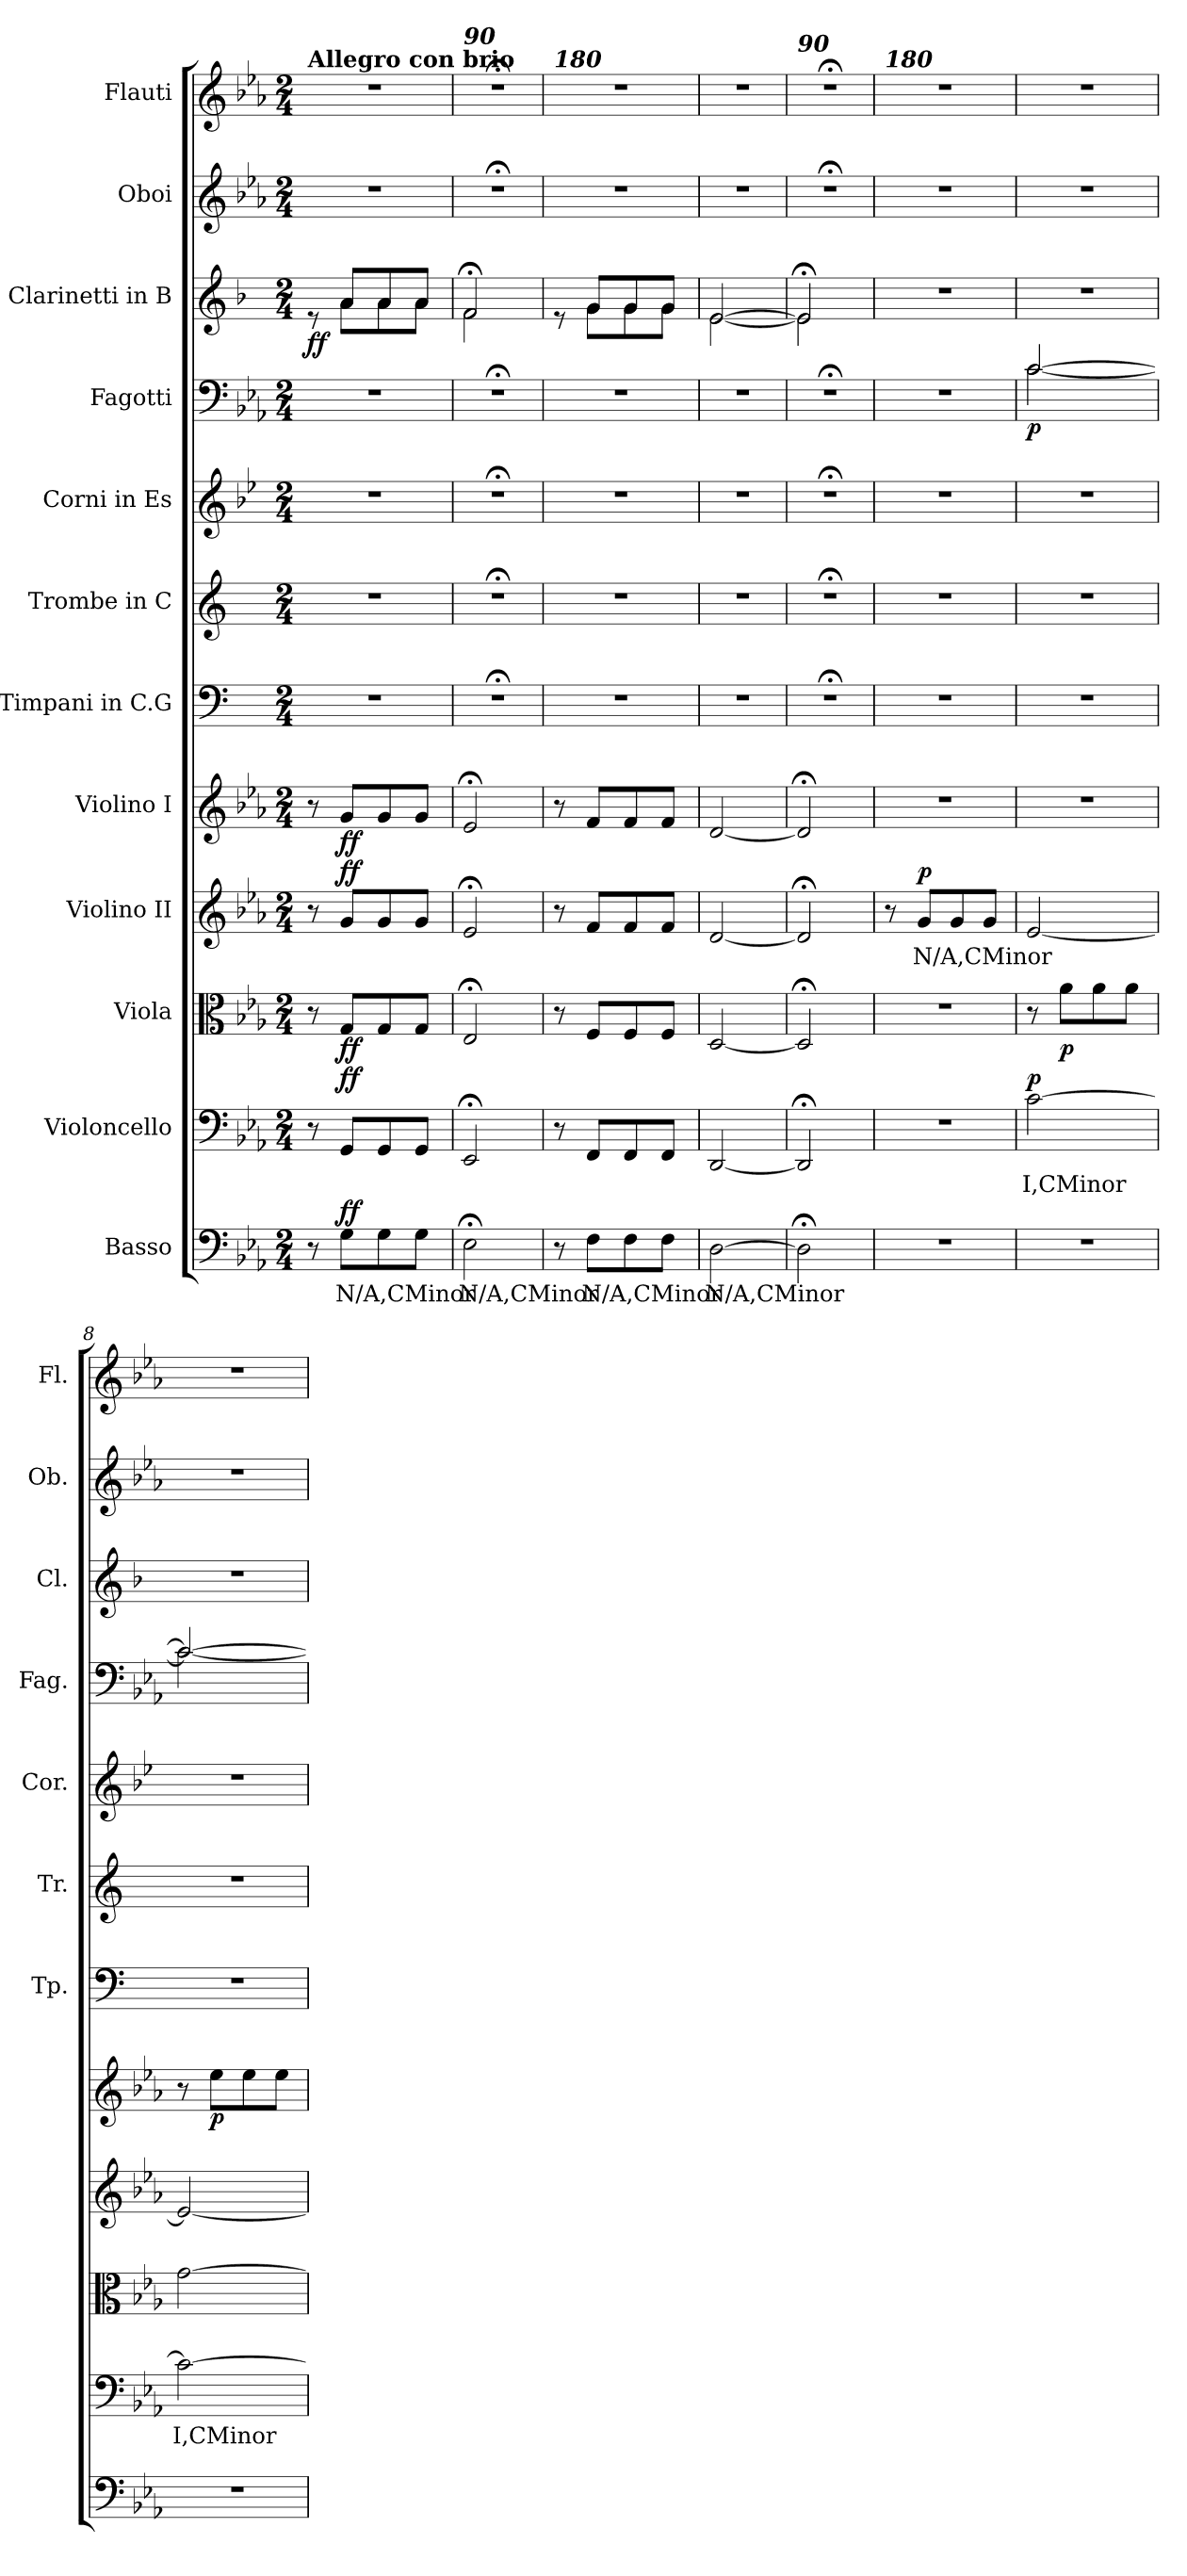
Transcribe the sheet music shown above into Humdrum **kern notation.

**kern	**text	**dynam	**kern	**text	**dynam	**kern	**dynam	**kern	**text	**dynam	**kern	**dynam	**kern	**kern	**kern	**kern	**dynam	**kern	**dynam	**kern	**kern
*part12	*part12	*part12	*part11	*part11	*part11	*part10	*part10	*part9	*part9	*part9	*part8	*part8	*part7	*part6	*part5	*part4	*part4	*part3	*part3	*part2	*part1
*staff12	*staff12	*staff12	*staff11	*staff11	*staff11	*staff10	*staff10	*staff9	*staff9	*staff9	*staff8	*staff8	*staff7	*staff6	*staff5	*staff4	*staff4	*staff3	*staff3	*staff2	*staff1
*I"Basso	*	*	*I"Violoncello	*	*	*I"Viola	*	*I"Violino II	*	*	*I"Violino I	*	*I"Timpani in C.G	*I"Trombe in C	*I"Corni in Es	*I"Fagotti	*	*I"Clarinetti in B	*	*I"Oboi	*I"Flauti
*	*	*	*	*	*	*	*	*	*	*	*	*	*I'Tp.	*I'Tr.	*I'Cor.	*I'Fag.	*	*I'Cl.	*	*I'Ob.	*I'Fl.
*clefF4	*	*	*clefF4	*	*	*clefC3	*	*clefG2	*	*	*clefG2	*	*clefF4	*clefG2	*clefG2	*clefF4	*	*clefG2	*	*clefG2	*clefG2
*ITrd7c12	*	*	*	*	*	*	*	*	*	*	*	*	*	*	*ITrd4c7	*	*	*ITrd1c2	*	*	*
*k[b-e-a-]	*	*	*k[b-e-a-]	*	*	*k[b-e-a-]	*	*k[b-e-a-]	*	*	*k[b-e-a-]	*	*k[]	*k[]	*k[b-e-a-]	*k[b-e-a-]	*	*k[b-e-a-]	*	*k[b-e-a-]	*k[b-e-a-]
*M2/4	*	*	*M2/4	*	*	*M2/4	*	*M2/4	*	*	*M2/4	*	*M2/4	*M2/4	*M2/4	*M2/4	*	*M2/4	*	*M2/4	*M2/4
=1	=1	=1	=1	=1	=1	=1	=1	=1	=1	=1	=1	=1	=1	=1	=1	=1	=1	=1	=1	=1	=1
*	*	*	*	*	*	*	*	*	*	*	*	*	*	*	*	*	*	*^	*	*	*
!	!	!	!	!	!	!	!	!	!	!	!	!	!	!	!	!	!	!	!	!	!	!LO:TX:a:B:t=Allegro con brio
!	!	!	!	!	!	!	!	!	!	!	!	!	!	!	!	!	!	!	!	!LO:DY:b	!	!
8r	.	.	8r	.	.	8r	.	8r	.	.	8r	.	2r	2r	2r	2r	.	8re	8ryy	ff	2r	2r
!	!	!LO:DY:b	!	!	!LO:DY:b	!	!LO:DY:b	!	!	!LO:DY:b	!	!LO:DY:b	!	!	!	!	!	!	!	!	!	!
8GG\L	N/A,CMinor	ff	8GG/L	.	ff	8G/L	ff	8g/L	.	ff	8g/L	ff	.	.	.	.	.	8g/L	8g\L	.	.	.
8GG\	.	.	8GG/	.	.	8G/	.	8g/	.	.	8g/	.	.	.	.	.	.	8g/	8g\	.	.	.
8GG\J	.	.	8GG/J	.	.	8G/J	.	8g/J	.	.	8g/J	.	.	.	.	.	.	8g/J	8g\J	.	.	.
=2	=2	=2	=2	=2	=2	=2	=2	=2	=2	=2	=2	=2	=2	=2	=2	=2	=2	=2	=2	=2	=2	=2
!	!	!	!	!	!	!	!	!	!	!	!	!	!	!	!	!	!	!	!	!	!	!LO:TX:a:Bi:t=90
2EE-;<\	N/A,CMinor	.	2EE-;</	.	.	2E-;</	.	2e-;</	.	.	2e-;</	.	2r;<	2r;<	2r;<	2r;<	.	2e-;</	2e-\	.	2r;<	2r;<
=3	=3	=3	=3	=3	=3	=3	=3	=3	=3	=3	=3	=3	=3	=3	=3	=3	=3	=3	=3	=3	=3	=3
!	!	!	!	!	!	!	!	!	!	!	!	!	!	!	!	!	!	!	!	!	!	!LO:TX:a:Bi:t=180
8r	.	.	8r	.	.	8r	.	8r	.	.	8r	.	2r	2r	2r	2r	.	8re	8ryy	.	2r	2r
8FF\L	N/A,CMinor	.	8FF/L	.	.	8F/L	.	8f/L	.	.	8f/L	.	.	.	.	.	.	8f/L	8f\L	.	.	.
8FF\	.	.	8FF/	.	.	8F/	.	8f/	.	.	8f/	.	.	.	.	.	.	8f/	8f\	.	.	.
8FF\J	.	.	8FF/J	.	.	8F/J	.	8f/J	.	.	8f/J	.	.	.	.	.	.	8f/J	8f\J	.	.	.
=4	=4	=4	=4	=4	=4	=4	=4	=4	=4	=4	=4	=4	=4	=4	=4	=4	=4	=4	=4	=4	=4	=4
[2DD\	N/A,CMinor	.	[2DD/	.	.	[2D/	.	[2d/	.	.	[2d/	.	2r	2r	2r	2r	.	[2d/	[2d\	.	2r	2r
=5	=5	=5	=5	=5	=5	=5	=5	=5	=5	=5	=5	=5	=5	=5	=5	=5	=5	=5	=5	=5	=5	=5
!	!	!	!	!	!	!	!	!	!	!	!	!	!	!	!	!	!	!	!	!	!	!LO:TX:a:Bi:t=90
2DD;<\]	.	.	2DD;</]	.	.	2D;</]	.	2d;</]	.	.	2d;</]	.	2r;<	2r;<	2r;<	2r;<	.	2d;</]	2d\]	.	2r;<	2r;<
=6	=6	=6	=6	=6	=6	=6	=6	=6	=6	=6	=6	=6	=6	=6	=6	=6	=6	=6	=6	=6	=6	=6
!	!	!	!	!	!	!	!	!	!	!	!	!	!	!	!	!	!	!	!	!	!	!LO:TX:a:Bi:t=180
*	*	*	*	*	*	*	*	*	*	*	*	*	*	*	*	*	*	*v	*v	*	*	*
2r	.	.	2r	.	.	2r	.	8r	.	.	2r	.	2r	2r	2r	2r	.	2r	.	2r	2r
!	!	!	!	!	!	!	!	!	!	!LO:DY:b	!	!	!	!	!	!	!	!	!	!	!
.	.	.	.	.	.	.	.	8g/L	N/A,CMinor	p	.	.	.	.	.	.	.	.	.	.	.
.	.	.	.	.	.	.	.	8g/	.	.	.	.	.	.	.	.	.	.	.	.	.
.	.	.	.	.	.	.	.	8g/J	.	.	.	.	.	.	.	.	.	.	.	.	.
=7	=7	=7	=7	=7	=7	=7	=7	=7	=7	=7	=7	=7	=7	=7	=7	=7	=7	=7	=7	=7	=7
*	*	*	*	*	*	*	*	*	*	*	*	*	*	*	*	*^	*	*	*	*	*
!	!	!	!	!	!LO:DY:b	!	!	!	!	!	!	!	!	!	!	!	!	!LO:DY:b	!	!	!	!
2r	.	.	[2c\	I,CMinor	p	8r	.	[2e-/	.	.	2r	.	2r	2r	2r	[2c/	[2c\	p	2r	.	2r	2r
!	!	!	!	!	!	!	!LO:DY:b	!	!	!	!	!	!	!	!	!	!	!	!	!	!	!
.	.	.	.	.	.	8a-\L	p	.	.	.	.	.	.	.	.	.	.	.	.	.	.	.
.	.	.	.	.	.	8a-\	.	.	.	.	.	.	.	.	.	.	.	.	.	.	.	.
.	.	.	.	.	.	8a-\J	.	.	.	.	.	.	.	.	.	.	.	.	.	.	.	.
!!LO:PB:g=z
=8	=8	=8	=8	=8	=8	=8	=8	=8	=8	=8	=8	=8	=8	=8	=8	=8	=8	=8	=8	=8	=8	=8
2r	.	.	2c\_	I,CMinor	.	[2g\	.	2e-/_	.	.	8r	.	2r	2r	2r	2c/_	2c\_	.	2r	.	2r	2r
!	!	!	!	!	!	!	!	!	!	!	!	!LO:DY:b	!	!	!	!	!	!	!	!	!	!
.	.	.	.	.	.	.	.	.	.	.	8ee-\L	p	.	.	.	.	.	.	.	.	.	.
.	.	.	.	.	.	.	.	.	.	.	8ee-\	.	.	.	.	.	.	.	.	.	.	.
.	.	.	.	.	.	.	.	.	.	.	8ee-\J	.	.	.	.	.	.	.	.	.	.	.
*	*	*	*	*	*	*	*	*	*	*	*	*	*	*	*	*v	*v	*	*	*	*	*
=	=	=	=	=	=	=	=	=	=	=	=	=	=	=	=	=	=	=	=	=	=
*-	*-	*-	*-	*-	*-	*-	*-	*-	*-	*-	*-	*-	*-	*-	*-	*-	*-	*-	*-	*-	*-
